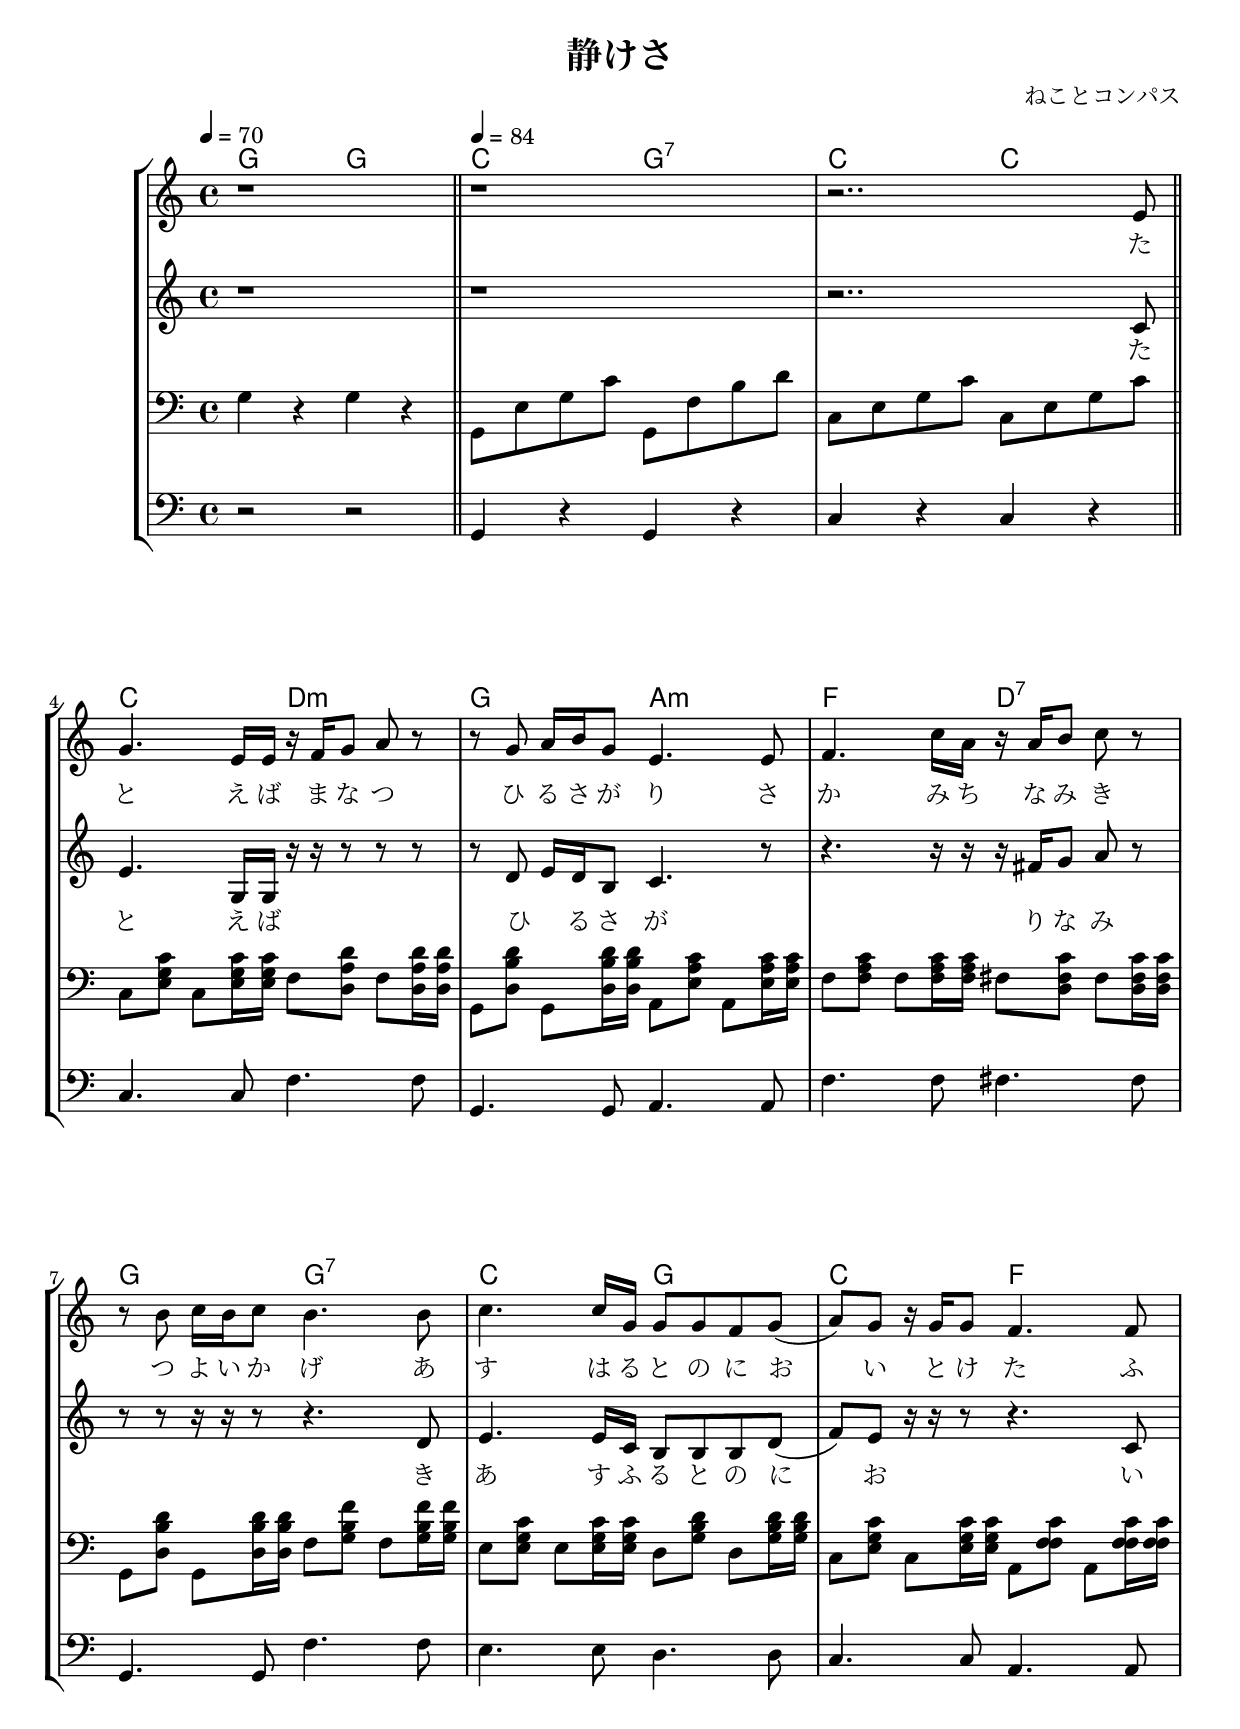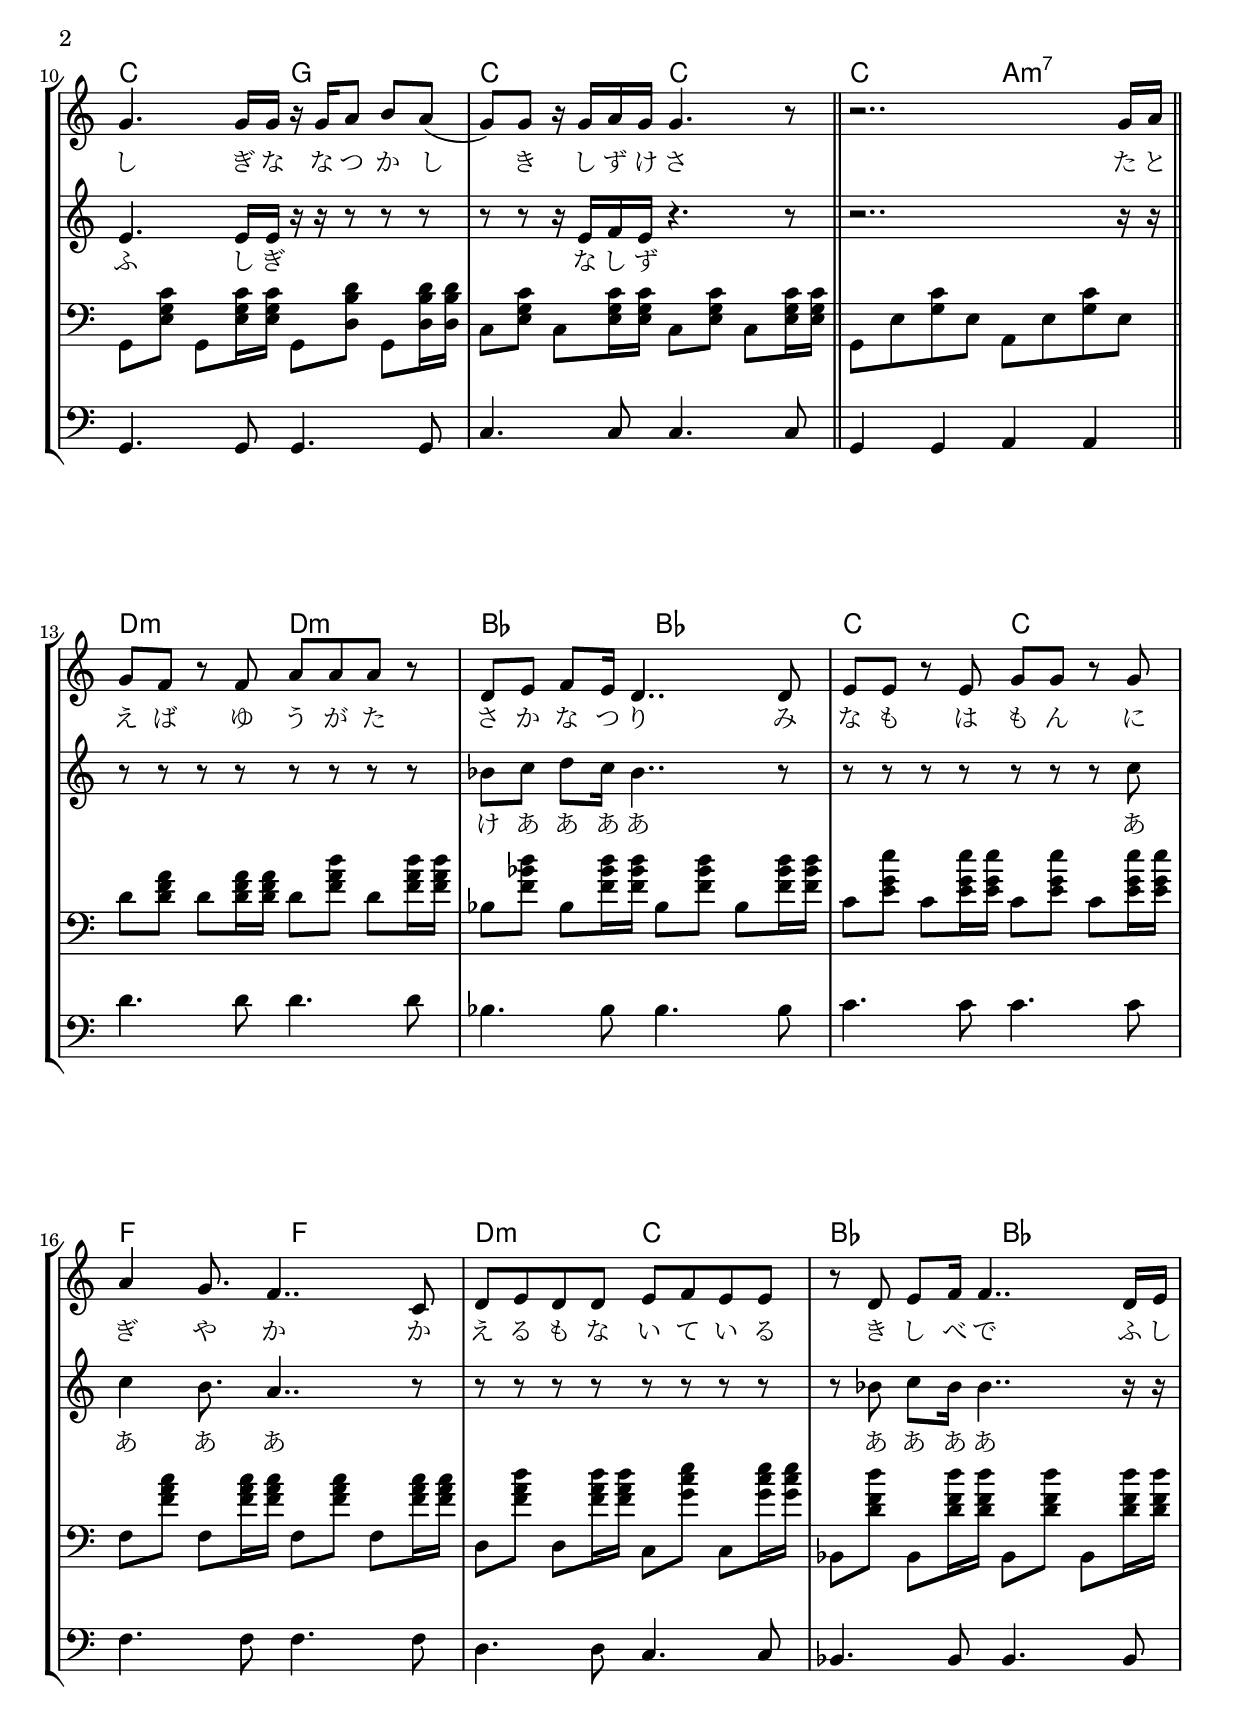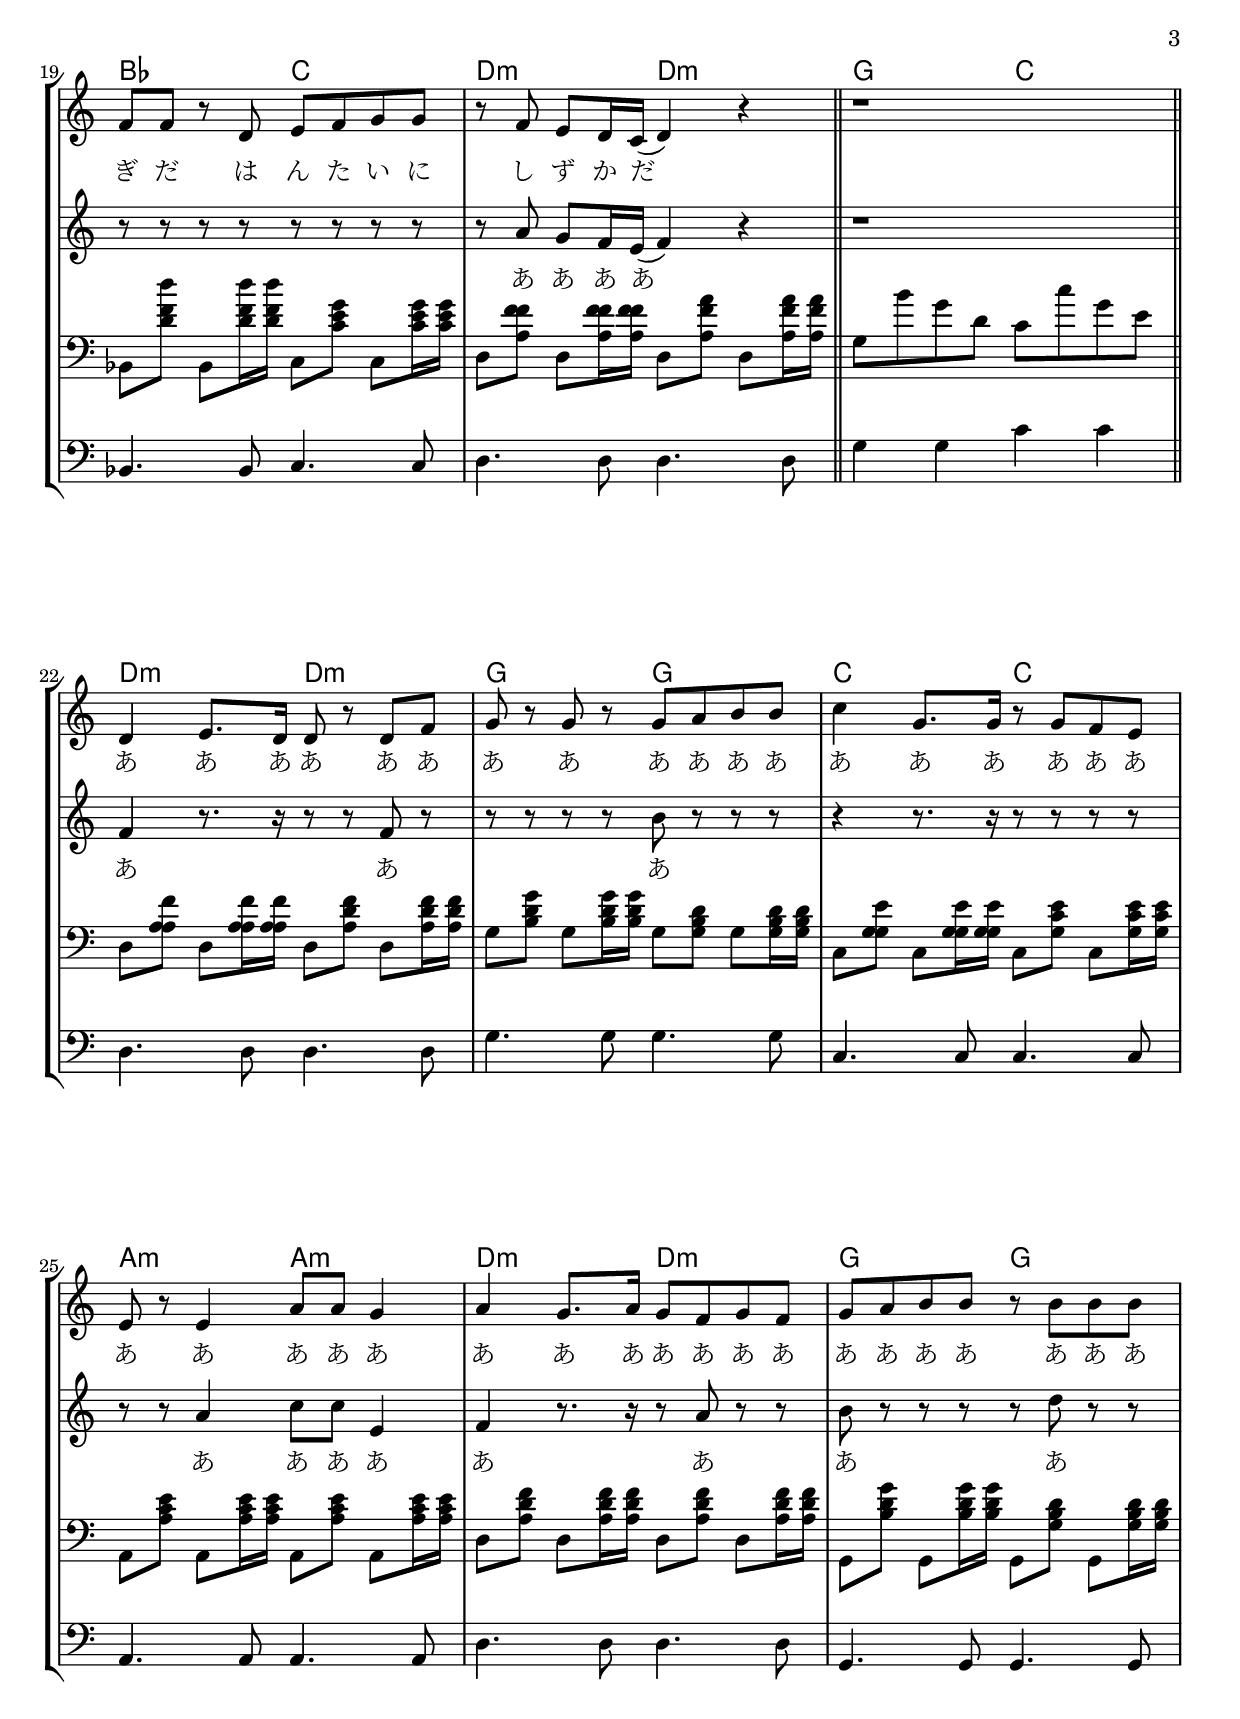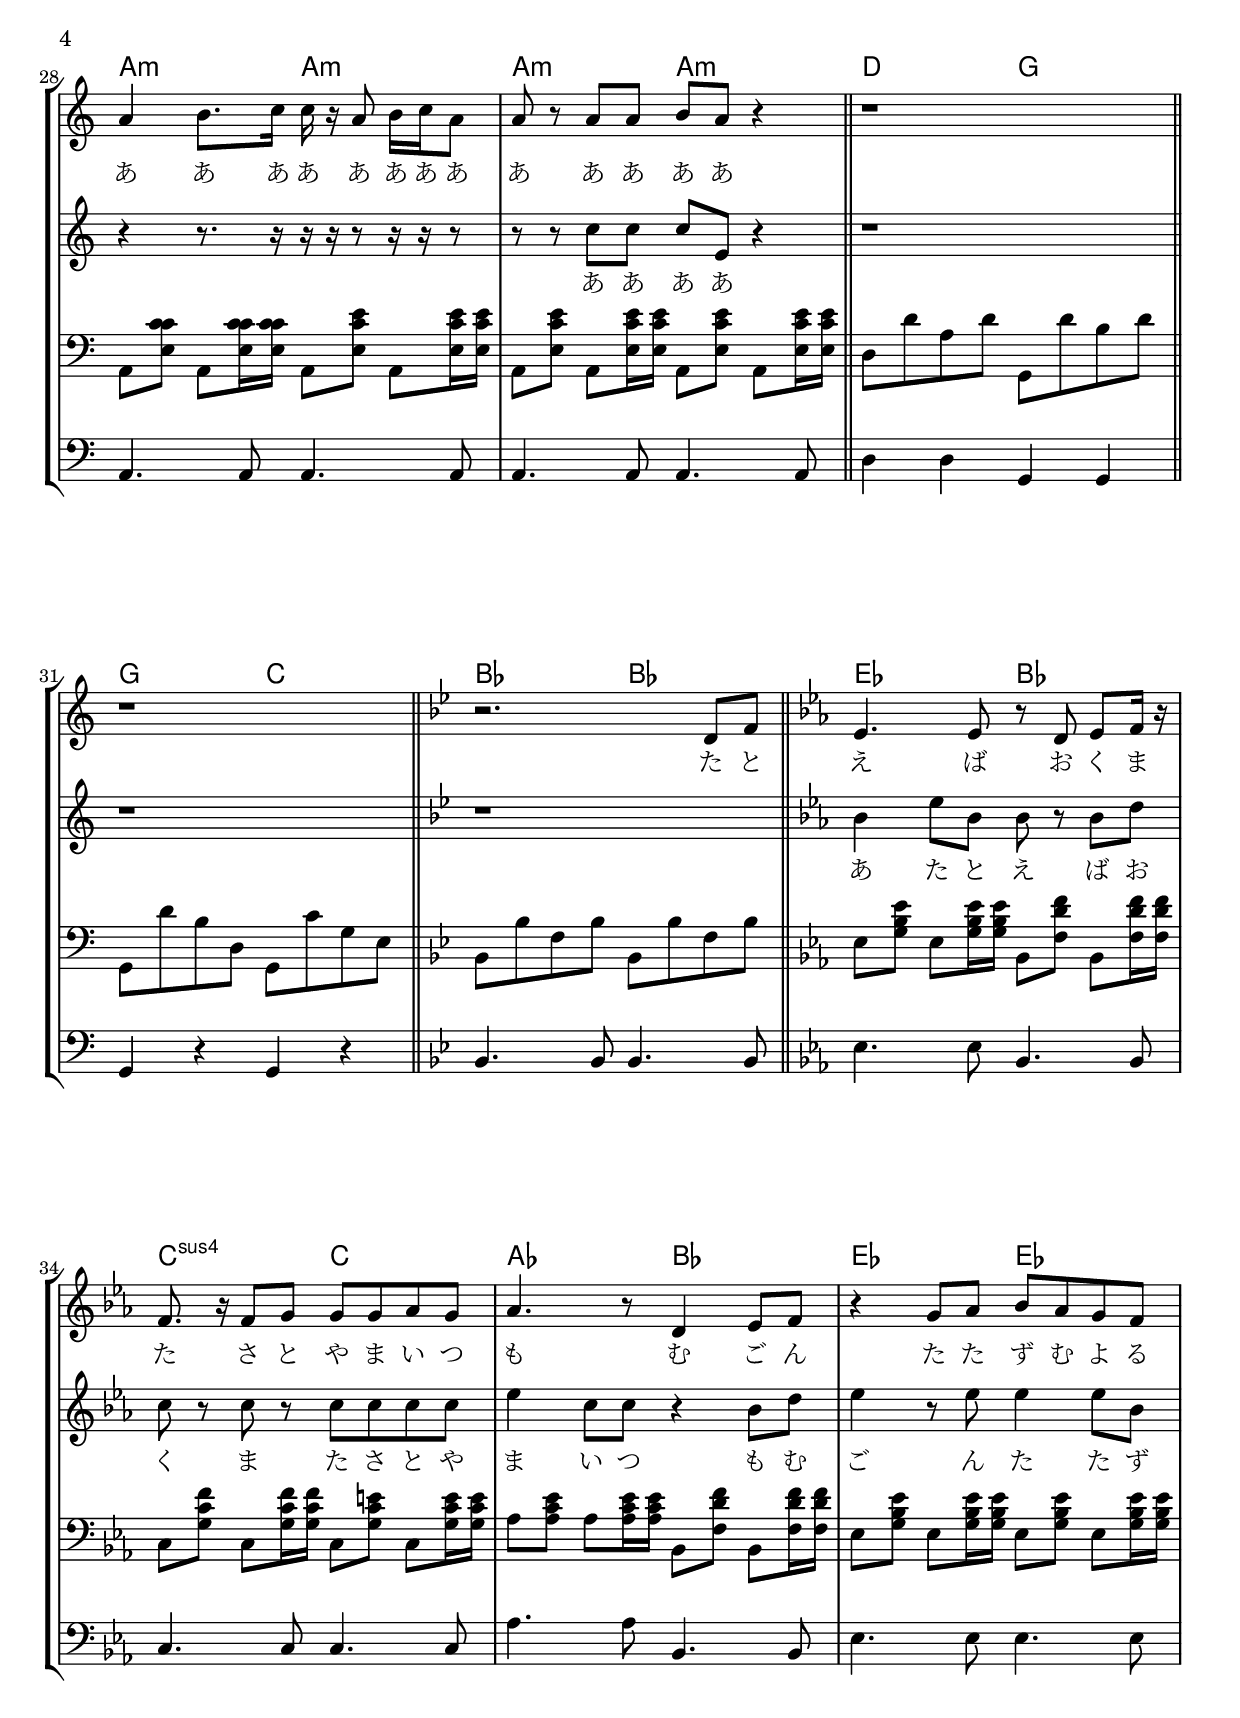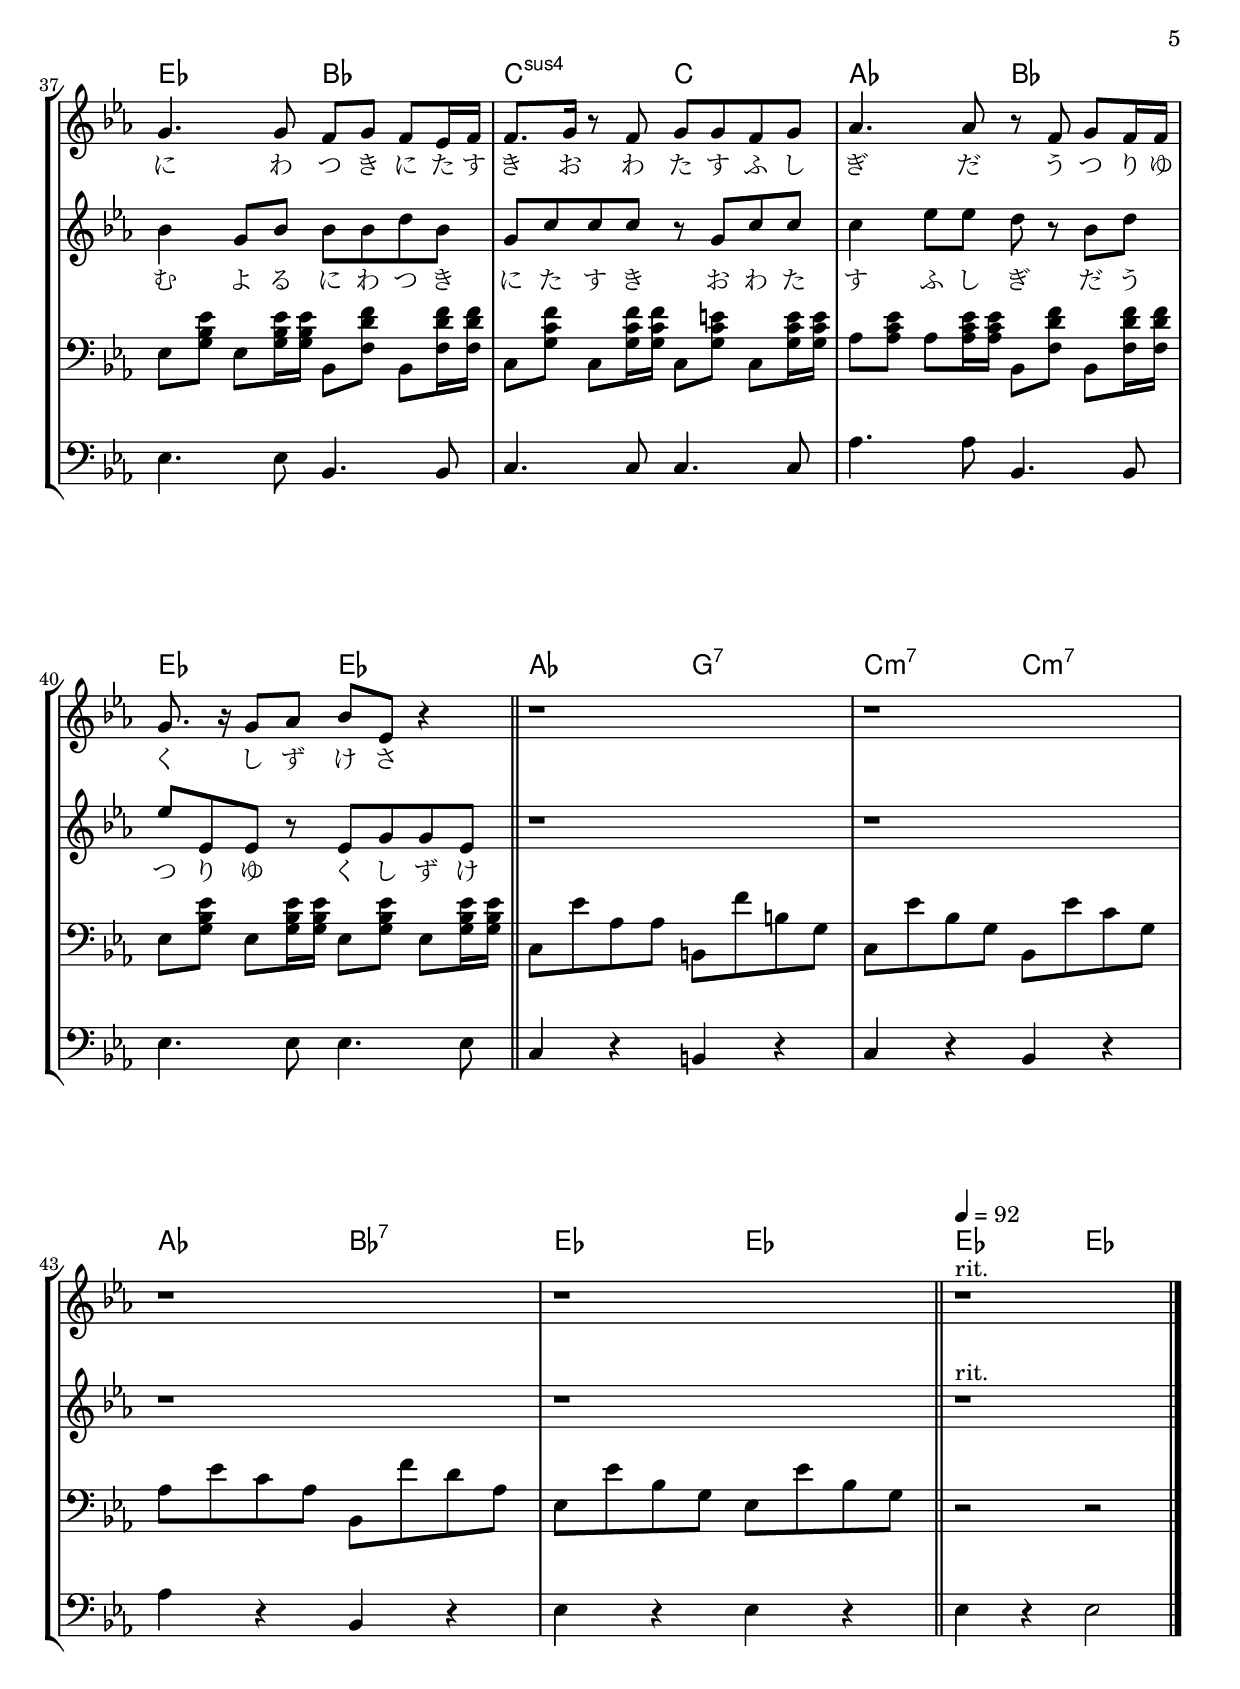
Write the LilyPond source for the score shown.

\version "2.12.1"

\header {
	title = \markup {静けさ}
	composer = \markup \center-column {ねことコンパス}
}

harmony = \chordmode {
	g2 g 

	c g:7 c c 

	c d:m g a:m f d:7 g g:7 c g c f c g c c 

	c a:min7 

	d:m d:m bes bes c c f f d:m c bes bes bes c d:m d:m 

	g c 

	d:m d:m g g c c a:m a:m d:m d:m g g a:m a:m a:m a:m 

	d g 

	g c 

	bes bes 

	es bes c:sus4 c as bes es es es bes c:sus4 c as bes es es 

	as g:7 c:min7 c:min7 as bes:7 es es 

	es es 
}

melody = {
	\key c \major
	\tempo 4 = 70
	r1   
	\tempo 4 = 84
	r1 | r2.. 
	\set Staff.midiInstrument = #"mmi0.45"
	e'8 
	g'4.  e'16  e'16  r16  f'16  g'8  a'8  r8 
	r8  g'8  a'16  b'16  g'8  e'4.  e'8 
	f'4.  c''16  a'16  r16  a'16  b'8  c''8  r8 
	r8  b'8  c''16  b'16  c''8  b'4.  b'8 
	c''4.  c''16  g'16  g'8  g'8  f'8  g'8 
	(a'8)  g'8  r16  g'16  g'8  f'4.  f'8 
	g'4.  g'16  g'16  r16  g'16  a'8  b'8  a'8 
	(g'8)  g'8  r16  g'16  a'16  g'16  g'4.  	r8 	r2.. 
	\set Staff.midiInstrument = #"mmi0.45"
	g'16  a'16 
	g'8  f'8  r8  f'8  a'8  a'8  a'8  r8 
	d'8  e'8  f'8  e'16  d'4..  d'8 
	e'8  e'8  r8  e'8  g'8  g'8  r8  g'8 
	a'4  g'8.  f'4..  c'8 
	d'8  e'8  d'8  d'8  e'8  f'8  e'8  e'8 
	r8  d'8  e'8  f'16  f'4..  d'16  e'16 
	f'8  f'8  r8  d'8  e'8  f'8  g'8  g'8 
	r8  f'8  e'8  d'16  c'16  (d'4)  	r4 	r1   
	\set Staff.midiInstrument = #"Pad 4 (choir)"
	d'4  e'8.  d'16  d'8  r8  d'8  f'8 
	g'8  r8  g'8  r8  g'8  a'8  b'8  b'8 
	c''4  g'8.  g'16  r8  g'8  f'8  e'8 
	e'8  r8  e'4  a'8  a'8  g'4 
	a'4  g'8.  a'16  g'8  f'8  g'8  f'8 
	g'8  a'8  b'8  b'8  r8  b'8  b'8  b'8 
	a'4  b'8.  c''16  c''16  r16  a'8  b'16  c''16  a'8 
	a'8  r8  a'8  a'8  b'8  a'8  	r4 	r1   
	r1   
	\key bes \major
	r2. 
	\set Staff.midiInstrument = #"mmi0.42"
	d'8  f'8 
		\key es \major
es'4.  es'8  r8  d'8  es'8  f'16  r16 
	f'8.  r16  f'8  g'8  g'8  g'8  as'8  g'8 
	as'4.  r8  d'4  es'8  f'8 
	r4  g'8  as'8  bes'8  as'8  g'8  f'8 
	g'4.  g'8  f'8  g'8  f'8  es'16  f'16 
	f'8.  g'16  r8  f'8  g'8  g'8  f'8  g'8 
	as'4.  as'8  r8  f'8  g'8  f'16  f'16 
	g'8.  r16  g'8  as'8  bes'8  es'8  	r4 	r1 | r1 | r1 | r1   
	\tempo 4 = 92
	r1^"rit." \bar "|."
}

words = \lyricmode {
	
	
	た  と  え  ば  ま  な  つ  ひ  る  さ  が  り  さ  か  み  ち  な  み  き  つ  よ  い  か  げ  あ  す  は  る  と  の  に  お  い  と  け  た  ふ  し  ぎ  な  な  つ  か  し  き  し  ず  け  さ  
	
	た  と  え  ば  ゆ  う  が  た  さ  か  な  つ  り  み  な  も  は  も  ん  に  ぎ  や  か  か  え  る  も  な  い  て  い  る  き  し  べ  で  ふ  し  ぎ  だ  は  ん  た  い  に  し  ず  か  だ  
	
	あ  あ  あ  あ  あ  あ  あ  あ  あ  あ  あ  あ  あ  あ  あ  あ  あ  あ  あ  あ  あ  あ  あ  あ  あ  あ  あ  あ  あ  あ  あ  あ  あ  あ  あ  あ  あ  あ  あ  あ  あ  あ  あ  あ  あ  あ  あ  あ  あ  あ  
	
	
	
	た  と  え  ば  お  く  ま  た  さ  と  や  ま  い  つ  も  む  ご  ん  た  た  ず  む  よ  る  に  わ  つ  き  に  た  す  き  お  わ  た  す  ふ  し  ぎ  だ  う  つ  り  ゆ  く  し  ず  け  さ  
	
	
}

secondmelody = {
	\key c \major
	\tempo 4 = 70
	r1   
	\tempo 4 = 84
	r1 | r2.. 
	\set Staff.midiInstrument = #"mmi0.38"
	c'8 
	e'4.  g16  g16  r16  r16  r8  r8  r8~ 
	r8  d'8  e'16  d'16  b8  c'4.  r8 
	r4.  r16  r16  r16  fis'16  g'8  a'8  r8 
	r8  r8  r16  r16  r8  r4.  d'8 
	e'4.  e'16  c'16  b8  b8  b8  d'8 
	(f'8)  e'8  r16  r16  r8  r4.  c'8 
	e'4.  e'16  e'16  r16  r16  r8  r8  r8 
	r8  r8  r16  e'16  f'16  e'16  r4.  	r8 	r2.. 
	\set Staff.midiInstrument = #"Pad 5 (bowed)"
	r16  r16 
	r8  r8  r8  r8  r8  r8  r8  r8 
	bes'8  c''8  d''8  c''16  bes'4..  r8 
	r8  r8  r8  r8  r8  r8  r8  c''8 
	c''4  b'8.  a'4..  r8 
	r8  r8  r8  r8  r8  r8  r8  r8 
	r8  bes'8  c''8  bes'16  bes'4..  r16  r16 
	r8  r8  r8  r8  r8  r8  r8  r8 
	r8  a'8  g'8  f'16  e'16  (f'4)  	r4 	r1   
	\set Staff.midiInstrument = #"Music box"
	f'4  r8.  r16  r8  r8  f'8  r8 
	r8  r8  r8  r8  b'8  r8  r8  r8 
	r4  r8.  r16  r8  r8  r8  r8 
	r8  r8  a'4  c''8  c''8  e'4 
	f'4  r8.  r16  r8  a'8  r8  r8 
	b'8  r8  r8  r8  r8  d''8  r8  r8 
	r4  r8.  r16  r16  r16  r8  r16  r16  r8 
	r8  r8  c''8  c''8  c''8  e'8  	r4 	r1   
	r1   
	\key bes \major
	r1   
	\set Staff.midiInstrument = #"fss0.35"
		\key es \major
 bes'4  es''8  bes'8  bes'8  r8  bes'8  d''8 
	c''8  r8  c''8  r8  c''8  c''8  c''8  c''8 
	es''4  c''8  c''8  r4  bes'8  d''8 
	es''4  r8  es''8  es''4  es''8  bes'8 
	bes'4  g'8  bes'8  bes'8  bes'8  d''8  bes'8 
	g'8  c''8  c''8  c''8  r8  g'8  c''8  c''8 
	c''4  es''8  es''8  d''8  r8  bes'8  d''8 
	es''8  es'8  es'8  r8  es'8  g'8  g'8  es'8
	r1 | r1 | r1 | r1   
	\tempo 4 = 92
	r1^"rit." \bar "|."
}

secondwords = \lyricmode {
	
	
	た  と  え  ば  ひ  る  さ  が  り  な  み  き  あ  す  ふ  る  と  の  に  お  い  ふ  し  ぎ  な  し  ず  け  
	
	あ  あ  あ  あ  あ  あ  あ  あ  あ  あ  あ  あ  あ  あ  あ  あ  あ  
	
	あ  あ  あ  あ  あ  あ  あ  あ  あ  あ  あ  あ  あ  あ  あ  
	
	
	
	た  と  え  ば  お  く  ま  た  さ  と  や  ま  い  つ  も  む  ご  ん  た  た  ず  む  よ  る  に  わ  つ  き  に  た  す  き  お  わ  た  す  ふ  し  ぎ  だ  う  つ  り  ゆ  く  し  ず  け  さ  
	
	
}

tempochange = {
	\tempo 4 = 70
	r1 \bar "||"
	\tempo 4 = 84
	r1 | r1 \bar "||"
	\tempo 4 = 84
	r1 | r1 | r1 | r1 | r1 | r1 | r1 | r1 \bar "||"
	\tempo 4 = 84
	r1 \bar "||"
	\tempo 4 = 84
	r1 | r1 | r1 | r1 | r1 | r1 | r1 | r1 \bar "||"
	\tempo 4 = 84
	r1 \bar "||"
	\tempo 4 = 84
	r1 | r1 | r1 | r1 | r1 | r1 | r1 | r1 \bar "||"
	\tempo 4 = 84
	r1 \bar "||"
	\tempo 4 = 84
	r1 \bar "||"
	\tempo 4 = 84
	r1 \bar "||"
	\tempo 4 = 84
	r1 | r1 | r1 | r1 | r1 | r1 | r1 | r1 \bar "||"
	\tempo 4 = 84
	r1 | r1 | r1 | r1 \bar "||"
	\tempo 4 = 92
	\tempo 4 = 69 r2 \tempo 4 = 61 r2 \bar "|."
}

mainacc = {
	\clef bass
	\set Staff.midiInstrument = #"FX 4 (atmosphere)"
	\key c \major
	\tempo 4 = 70
	g4 r4
	g4 r4
	\bar "||"

	\set Staff.midiInstrument = #"Acoustic grand"
	\tempo 4 = 84
	g,8 e8 g8 c'8
	g,8 f8 b8 d'8
	c8 e8 g8 c'8
	c8 e8 g8 c'8
	\bar "||"

	\set Staff.midiInstrument = #"Bright Acoustic"
	c8 <e g c'> c <e g c'>16 <e g c'>
	f8 <d a d'> f <d a d'>16 <d a d'>
	g,8 <d b d'> g, <d b d'>16 <d b d'>
	a,8 <e a c'> a, <e a c'>16 <e a c'>
	f8 <f a c'> f <f a c'>16 <f a c'>
	fis8 <d fis c'> fis <d fis c'>16 <d fis c'>
	g,8 <d b d'> g, <d b d'>16 <d b d'>
	f8 <g b f'> f <g b f'>16 <g b f'>
	e8 <e g c'> e <e g c'>16 <e g c'>
	d8 <g b d'> d <g b d'>16 <g b d'>
	c8 <e g c'> c <e g c'>16 <e g c'>
	a,8 <f f c'> a, <f f c'>16 <f f c'>
	g,8 <e g c'> g, <e g c'>16 <e g c'>
	g,8 <d b d'> g, <d b d'>16 <d b d'>
	c8 <e g c'> c <e g c'>16 <e g c'>
	c8 <e g c'> c <e g c'>16 <e g c'>
	\bar "||"

	\set Staff.midiInstrument = #"Bright Acoustic"
	g,8 e <g c'> e
	a,8 e <g c'> e
	\bar "||"

	\set Staff.midiInstrument = #"Bright Acoustic"
	d'8 <d' f' a'> d' <d' f' a'>16 <d' f' a'>
	d'8 <f' a' d''> d' <f' a' d''>16 <f' a' d''>
	bes8 <f' bes' d''> bes <f' bes' d''>16 <f' bes' d''>
	bes8 <f' bes' d''> bes <f' bes' d''>16 <f' bes' d''>
	c'8 <e' g' e''> c' <e' g' e''>16 <e' g' e''>
	c'8 <e' g' e''> c' <e' g' e''>16 <e' g' e''>
	f8 <f' a' c''> f <f' a' c''>16 <f' a' c''>
	f8 <f' a' c''> f <f' a' c''>16 <f' a' c''>
	d8 <f' a' d''> d <f' a' d''>16 <f' a' d''>
	c8 <g' c'' e''> c <g' c'' e''>16 <g' c'' e''>
	bes,8 <d' f' d''> bes, <d' f' d''>16 <d' f' d''>
	bes,8 <d' f' d''> bes, <d' f' d''>16 <d' f' d''>
	bes,8 <d' f' d''> bes, <d' f' d''>16 <d' f' d''>
	c8 <c' e' g'> c <c' e' g'>16 <c' e' g'>
	d8 <a f' f'> d <a f' f'>16 <a f' f'>
	d8 <a f' a'> d <a f' a'>16 <a f' a'>
	\bar "||"

	\set Staff.midiInstrument = #"Acoustic grand"
	g8 b' g' d'
	c'8 c'' g' e'
	\bar "||"

	\set Staff.midiInstrument = #"Bright Acoustic"
	d8 <a a f'> d <a a f'>16 <a a f'>
	d8 <a d' f'> d <a d' f'>16 <a d' f'>
	g8 <b d' g'> g <b d' g'>16 <b d' g'>
	g8 <g b d'> g <g b d'>16 <g b d'>
	c8 <g g e'> c <g g e'>16 <g g e'>
	c8 <g c' e'> c <g c' e'>16 <g c' e'>
	a,8 <a c' e'> a, <a c' e'>16 <a c' e'>
	a,8 <a c' e'> a, <a c' e'>16 <a c' e'>
	d8 <a d' f'> d <a d' f'>16 <a d' f'>
	d8 <a d' f'> d <a d' f'>16 <a d' f'>
	g,8 <b d' g'> g, <b d' g'>16 <b d' g'>
	g,8 <g b d'> g, <g b d'>16 <g b d'>
	a,8 <e c' c'> a, <e c' c'>16 <e c' c'>
	a,8 <e c' e'> a, <e c' e'>16 <e c' e'>
	a,8 <e c' e'> a, <e c' e'>16 <e c' e'>
	a,8 <e c' e'> a, <e c' e'>16 <e c' e'>
	\bar "||"

	\set Staff.midiInstrument = #"Bright Acoustic"
	d8 d' a d'
	g,8 d' b d'
	\bar "||"

	\set Staff.midiInstrument = #"Pad 3 (polysynth)"
	g,8 d' b d
	g,8 c' g e
	\bar "||"

	\set Staff.midiInstrument = #"Pad 8 (sweep)"
	\key bes \major
	bes,8 bes f bes
	bes,8 bes f bes
	\bar "||"

	\set Staff.midiInstrument = #"Acoustic grand"
	\key es \major
	es8 <g bes es'> es <g bes es'>16 <g bes es'>
	bes,8 <f d' f'> bes, <f d' f'>16 <f d' f'>
	c8 <g c' f'> c <g c' f'>16 <g c' f'>
	c8 <g c' e'> c <g c' e'>16 <g c' e'>
	as8 <as c' es'> as <as c' es'>16 <as c' es'>
	bes,8 <f d' f'> bes, <f d' f'>16 <f d' f'>
	es8 <g bes es'> es <g bes es'>16 <g bes es'>
	es8 <g bes es'> es <g bes es'>16 <g bes es'>
	es8 <g bes es'> es <g bes es'>16 <g bes es'>
	bes,8 <f d' f'> bes, <f d' f'>16 <f d' f'>
	c8 <g c' f'> c <g c' f'>16 <g c' f'>
	c8 <g c' e'> c <g c' e'>16 <g c' e'>
	as8 <as c' es'> as <as c' es'>16 <as c' es'>
	bes,8 <f d' f'> bes, <f d' f'>16 <f d' f'>
	es8 <g bes es'> es <g bes es'>16 <g bes es'>
	es8 <g bes es'> es <g bes es'>16 <g bes es'>
	\bar "||"

	\set Staff.midiInstrument = #"Acoustic grand"
	c8 es' as as
	b,8 f' b g
	c8 es' bes g
	bes,8 es' c' g
	as8 es' c' as
	bes,8 f' d' as
	es8 es' bes g
	es8 es' bes g
	\bar "||"

	\set Staff.midiInstrument = #"Acoustic grand"
	\tempo 4 = 92
	r2
	r2
	\bar "|."
}

subacc = {
	\clef bass
	\set Staff.midiInstrument = #"Acoustic grand"
	\key c \major
	\tempo 4 = 70
	r2
	r2
	\bar "||"

	\set Staff.midiInstrument = #"Pad 8 (sweep)"
	\tempo 4 = 84
	g,4 r4
	g,4 r4
	c4 r4
	c4 r4
	\bar "||"

	\set Staff.midiInstrument = #"Pad 4 (choir)"
	c4.c8
	f4.f8
	g,4.g,8
	a,4.a,8
	f4.f8
	fis4.fis8
	g,4.g,8
	f4.f8
	e4.e8
	d4.d8
	c4.c8
	a,4.a,8
	g,4.g,8
	g,4.g,8
	c4.c8
	c4.c8
	\bar "||"

	\set Staff.midiInstrument = #"Pad 3 (polysynth)"
	g,4 g,4
	a,4 a,4
	\bar "||"

	\set Staff.midiInstrument = #"Lead 1 (square)"
	d'4.d'8
	d'4.d'8
	bes4.bes8
	bes4.bes8
	c'4.c'8
	c'4.c'8
	f4.f8
	f4.f8
	d4.d8
	c4.c8
	bes,4.bes,8
	bes,4.bes,8
	bes,4.bes,8
	c4.c8
	d4.d8
	d4.d8
	\bar "||"

	\set Staff.midiInstrument = #"Pad 8 (sweep)"
	g4 g4
	c'4 c'4
	\bar "||"

	\set Staff.midiInstrument = #"Pad 3 (polysynth)"
	d4.d8
	d4.d8
	g4.g8
	g4.g8
	c4.c8
	c4.c8
	a,4.a,8
	a,4.a,8
	d4.d8
	d4.d8
	g,4.g,8
	g,4.g,8
	a,4.a,8
	a,4.a,8
	a,4.a,8
	a,4.a,8
	\bar "||"

	\set Staff.midiInstrument = #"Pad 8 (sweep)"
	d4 d4
	g,4 g,4
	\bar "||"

	\set Staff.midiInstrument = #"Electric Guitar (clean)"
	g,4 r4
	g,4 r4
	\bar "||"

	\set Staff.midiInstrument = #"Acoustic grand"
	\key bes \major
	bes,4.bes,8
	bes,4.bes,8
	\bar "||"

	\set Staff.midiInstrument = #"Pad 4 (choir)"
	\key es \major
	es4.es8
	bes,4.bes,8
	c4.c8
	c4.c8
	as4.as8
	bes,4.bes,8
	es4.es8
	es4.es8
	es4.es8
	bes,4.bes,8
	c4.c8
	c4.c8
	as4.as8
	bes,4.bes,8
	es4.es8
	es4.es8
	\bar "||"

	\set Staff.midiInstrument = #"FX 4 (atmosphere)"
	c4 r4
	b,4 r4
	c4 r4
	bes,4 r4
	as4 r4
	bes,4 r4
	es4 r4
	es4 r4
	\bar "||"

	\set Staff.midiInstrument = #"FX 4 (atmosphere)"
	\tempo 4 = 92
	es4 r4
	es2
	\bar "|."
}

percA = {
	\drummode {
	r1 \bar "||"
	r1  |r2 r8 hho4 hho8  \bar "||"
	hh8 hh8 hh8 hh8 hh8 hh8 hh8 hh8  |hh8 hh8 hh8 hh8 hh4 hh8 hh8  |hh8 hh8 hh8 hh8 hh8 hh8 hh8 hh8  |hh8 hh8 hh8 hh2 r8  |hh8 hh8 hh8 hh8 hh8 hh8 hh8 hh8  |hh8 hh8 hh8 hh8 hh4 hh8 hh8  |hh8 hh8 hh8 hh8 hh8 hh8 hh8 hh8  |r8 hh2. r8  \bar "||"
	r2 r8 hho4 hho8  \bar "||"
	cymr4 cymr4 cymr4 cymr4  |cymr4 cymr8 cymr16 cymr16 cymr4 cymr4  |cymr4 cymr4 cymr4 cymr4  |cymr4 cymr2.  |cymr4 cymr4 cymr4 cymr4  |cymr4 cymr8 cymr16 cymr16 cymr4 cymr4  |cymr4 cymr4 cymr4 cymr4  |cymr4 cymr2.  \bar "||"
	r2 r8 hho4 hho8  \bar "||"
	hh8 hh8 hh8 hh8 hh8 hh8 hh8 hh8  |hh8 hh8 hh8 hh8 hh4 hh8 hh8  |hh8 hh8 hh8 hh8 hh8 hh8 hh8 hh8  |hh8 hh8 hh8 hh2 r8  |hh8 hh8 hh8 hh8 hh8 hh8 hh8 hh8  |hh8 hh8 hh8 hh8 hh4 hh8 hh8  |hh8 hh8 hh8 hh8 hh8 hh8 hh8 hh8  |r8 hh2. r8  \bar "||"
	r2 r8 hho4 hho8  \bar "||"
	cymr4 cymr4 cymr4 cymr4  \bar "||"
	r2 r8 hho4 hho8  \bar "||"
	cymr4 cymr4 cymr4 cymr4  |cymr4 cymr8 cymr16 cymr16 cymr4 cymr4  |cymr4 cymr4 cymr4 cymr4  |cymr4 cymr2.  |cymr4 cymr4 cymr4 cymr4  |cymr4 cymr8 cymr16 cymr16 cymr4 cymr4  |cymr4 cymr4 cymr4 cymr4  |cymr4 cymr2.  \bar "||"
	r1  |r1  |r1  |r2 r8 hho4 hho8  \bar "||"
	r1 \bar "|."
	}
}

percB = {
	\drummode {
	r1 \bar "||"
	r4. hhp2 hhp8  |hhp4 hhp4 hhp4 hhp4  \bar "||"
	r4 sn8. sn8 sn8. sn8. sn16  |r4 sn8. sn8 sn8. sn4  |r4 sn8. sn8 sn8. sn8. sn16  |r8 sn8 sn4 sn8 sn16 sn8 sn8 sn16  |r4 sn8. sn8 sn8. sn8. sn16  |r4 sn8. sn8 sn8. sn4  |r4 sn8. sn8 sn8. sn8. sn16  |r4 sn2 sn4  \bar "||"
	hhp4 hhp4 hhp4 hhp4  \bar "||"
	r2 sn2  |r2 sn2  |r2 sn2  |r8 sn8 sn2.  |r2 sn2  |r2 sn2  |r2 sn2  |r8 sn8 sn2.  \bar "||"
	hhp4 hhp4 hhp4 hhp4  \bar "||"
	r4 sn8. sn8 sn8. sn8. sn16  |r4 sn8. sn8 sn8. sn4  |r4 sn8. sn8 sn8. sn8. sn16  |r8 sn8 sn4 sn8 sn16 sn8 sn8 sn16  |r4 sn8. sn8 sn8. sn8. sn16  |r4 sn8. sn8 sn8. sn4  |r4 sn8. sn8 sn8. sn8. sn16  |r4 sn2 sn4  \bar "||"
	hhp4 hhp4 hhp4 hhp4  \bar "||"
	r2 sn2  \bar "||"
	hhp4 hhp4 hhp4 hhp4  \bar "||"
	r2 sn2  |r2 sn2  |r2 sn2  |r8 sn8 sn2.  |r2 sn2  |r2 sn2  |r2 sn2  |r8 sn8 sn2.  \bar "||"
	r4. hhp2 hhp8  |r4. hhp2 hhp8  |r4. hhp2 hhp8  |hhp4 hhp4 hhp4 hhp4  \bar "||"
	r1 \bar "|."
	}
}

percC = {
	\drummode {
	r1 \bar "||"
	hh4 hh4 hh4 hh4  |r4. hh2 r8  \bar "||"
	bd8 bd4 bd2 bd8  |bd8 bd2 bd4.  |bd8 bd4 bd2 bd8  |bd4 r16 bd8. bd2  |bd8 bd4 bd2 bd8  |bd8 bd2 bd4.  |bd8 bd4 bd2 bd8  |bd8 bd4. bd4. bd8  \bar "||"
	r4. hh2 r8  \bar "||"
	bd2. r8 bd8  |bd2. r8 bd8  |bd2. r8 bd8  |bd4. bd8 bd4. bd8  |bd2. r8 bd8  |bd2. r8 bd8  |bd2. r8 bd8  |bd2 r8 bd4.  \bar "||"
	r4. hh2 r8  \bar "||"
	bd8 bd4 bd2 bd8  |bd8 bd2 bd4.  |bd8 bd4 bd2 bd8  |bd4 r16 bd8. bd2  |bd8 bd4 bd2 bd8  |bd8 bd2 bd4.  |bd8 bd4 bd2 bd8  |bd8 bd4. bd4. bd8  \bar "||"
	r4. hh2 r8  \bar "||"
	bd2 r8 bd4.  \bar "||"
	r4. hh2 r8  \bar "||"
	bd2. r8 bd8  |bd2. r8 bd8  |bd2. r8 bd8  |bd4. bd8 bd4. bd8  |bd2. r8 bd8  |bd2. r8 bd8  |bd2. r8 bd8  |bd2 r8 bd4.  \bar "||"
	hh4 hh4 hh4 hh4  |hh4 hh4 hh4 hh4  |hh4 hh4 hh4 hh4  |r4. hh2 r8  \bar "||"
	r1 \bar "|."
	}
}

percD = {
	\drummode {
	r1 \bar "||"
	bd2. r8 bd8  |bd8. bd4. r16 bd4 bd8  \bar "||"
	r1  |r2 r8 hho4.  |r1  |r4. r16 hho2 r16  |r1  |r2 r8 hho4.  |r1  |r4. r16 hho2 r16  \bar "||"
	bd8. bd4. r16 bd4 bd8  \bar "||"
	r1 |r1 |r1 |r2 r8 tommh8 tommh4  |r1 |r1 |r1 |r8. tommh8. tommh2 r8  \bar "||"
	bd8. bd4. r16 bd4 bd8  \bar "||"
	r1  |r2 r8 hho4.  |r1  |r4. r16 hho2 r16  |r1  |r2 r8 hho4.  |r1  |r4. r16 hho2 r16  \bar "||"
	bd8. bd4. r16 bd4 bd8  \bar "||"
	r8. tommh8. tommh2 r8  \bar "||"
	bd8. bd4. r16 bd4 bd8  \bar "||"
	r1 |r1 |r1 |r2 r8 tommh8 tommh4  |r1 |r1 |r1 |r8. tommh8. tommh2 r8  \bar "||"
	bd2. r8 bd8  |bd8. bd8. bd2 bd8  |bd2. r8 bd8  |bd8. bd4. r16 bd4 bd8  \bar "||"
	r1 \bar "|."
	}
}

percE = {
	\drummode {
	r1 \bar "||"
	r1 | r1 \bar "||"
	r1 |r1 |r1 |r1 |r1 |r1 |r1 |cymc1  \bar "||"
	r1 \bar "||"
	r1 |r1 |r1 |r2. r8 toml8  |r1 |r1 |r1 |r2. toml8 toml8  \bar "||"
	r1 \bar "||"
	r1 |r1 |r1 |r1 |r1 |r1 |r1 |cymc1  \bar "||"
	r1 \bar "||"
	r2. toml8 toml8  \bar "||"
	r1 \bar "||"
	r1 |r1 |r1 |r2. r8 toml8  |r1 |r1 |r1 |r2. toml8 toml8  \bar "||"
	r1 | r1 | r1 | r1 \bar "||"
	r1 \bar "|."
	}
}

percF = {
	\drummode {
	r1 \bar "||"
	r1 | r1 \bar "||"
	r1 |r1 |r1 |r1 |r1 |r1 |r1 |r4 r16 tommh16 tommh4. tommh4  \bar "||"
	r1 \bar "||"
	r1 |r1 |r1 |r1 |r1 |r1 |r1 |hho1  \bar "||"
	r1 \bar "||"
	r1 |r1 |r1 |r1 |r1 |r1 |r1 |r4 r16 tommh16 tommh4. tommh4  \bar "||"
	r1 \bar "||"
	hho1  \bar "||"
	r1 \bar "||"
	r1 |r1 |r1 |r1 |r1 |r1 |r1 |hho1  \bar "||"
	r1 | r1 | r1 | r1 \bar "||"
	r1 \bar "|."
	}
}

percG = {
	\drummode {
	r1 \bar "||"
	r1 | r1 \bar "||"
	r1 |r1 |r1 |r1 |r1 |r1 |r1 |r4. r16 tomml4. tomml8.  \bar "||"
	r1 \bar "||"
	r1 | r1 | r1 | r1 | r1 | r1 | r1 | r1 \bar "||"
	r1 \bar "||"
	r1 |r1 |r1 |r1 |r1 |r1 |r1 |r4. r16 tomml4. tomml8.  \bar "||"
	r1 \bar "||"
	r1 \bar "||"
	r1 \bar "||"
	r1 | r1 | r1 | r1 | r1 | r1 | r1 | r1 \bar "||"
	r1 | r1 | r1 | r1 \bar "||"
	r1 \bar "|."
	}
}

percH = {
	\drummode {
	r1 \bar "||"
	r1 | r1 \bar "||"
	r1 |r1 |r1 |r1 |r1 |r1 |r1 |r2 r16 toml8 toml4 r16  \bar "||"
	r1 \bar "||"
	r1 | r1 | r1 | r1 | r1 | r1 | r1 | r1 \bar "||"
	r1 \bar "||"
	r1 |r1 |r1 |r1 |r1 |r1 |r1 |r2 r16 toml8 toml4 r16  \bar "||"
	r1 \bar "||"
	r1 \bar "||"
	r1 \bar "||"
	r1 | r1 | r1 | r1 | r1 | r1 | r1 | r1 \bar "||"
	r1 | r1 | r1 | r1 \bar "||"
	r1 \bar "|."
	}
}

percI = {
	\drummode {
	r1 \bar "||"
	r1 | r1 \bar "||"
	r1 |r1 |r1 |r1 |r1 |r1 |r1 |r2 r8 tomfh4 tomfh8  \bar "||"
	r1 \bar "||"
	r1 | r1 | r1 | r1 | r1 | r1 | r1 | r1 \bar "||"
	r1 \bar "||"
	r1 |r1 |r1 |r1 |r1 |r1 |r1 |r2 r8 tomfh4 tomfh8  \bar "||"
	r1 \bar "||"
	r1 \bar "||"
	r1 \bar "||"
	r1 | r1 | r1 | r1 | r1 | r1 | r1 | r1 \bar "||"
	r1 | r1 | r1 | r1 \bar "||"
	r1 \bar "|."
	}
}

\score {
	<<
		\new StaffGroup <<
			\new ChordNames {\harmony}
			\new Voice = "melody" {\melody}
			\new Lyrics \lyricsto "melody" \words
			\new Voice = "secondmelody" {\secondmelody}
			\new Lyrics \lyricsto "secondmelody" \secondwords
			\new Staff = "mainacc" {\mainacc}
			\new Staff = "subacc" {\subacc}
		>>
	>>
	\layout { }
}
